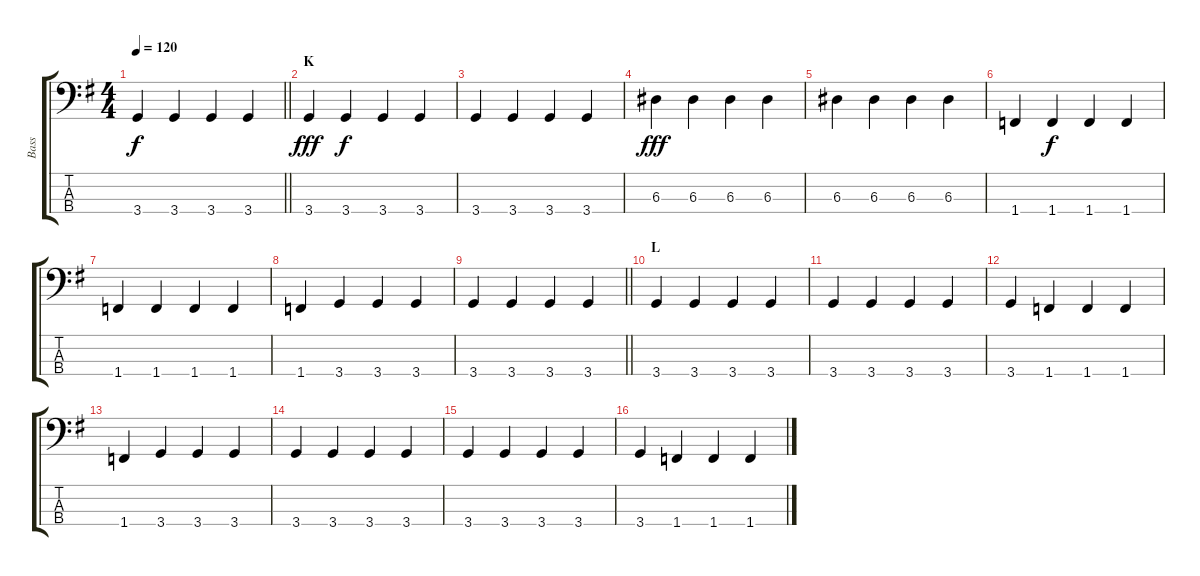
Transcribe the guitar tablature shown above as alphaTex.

\track ("Bass" "Bass") {instrument electricbassfinger}
\staff {score tabs}
\tuning (G2 D2 A1 E1) {hide}
\ts (4 4)
\tempo 120
\clef f4
\barLineRight lightlight
\ks g
3.4.4{dy f} 3.4.4 3.4.4 3.4.4 |
\section ("" "K")
3.4.4{dy fff} 3.4.4{dy f} 3.4.4 3.4.4 |
3.4.4 3.4.4 3.4.4 3.4.4 |
6.3.4{dy fff} 6.3.4 6.3.4 6.3.4 |
6.3.4 6.3.4 6.3.4 6.3.4 |
1.4.4 1.4.4{dy f} 1.4.4 1.4.4 |
1.4.4 1.4.4 1.4.4 1.4.4 |
1.4.4 3.4.4 3.4.4 3.4.4 |
\barLineRight lightlight
3.4.4 3.4.4 3.4.4 3.4.4 |
\section ("" "L")
3.4.4 3.4.4 3.4.4 3.4.4 |
3.4.4 3.4.4 3.4.4 3.4.4 |
3.4.4 1.4.4 1.4.4 1.4.4 |
1.4.4 3.4.4 3.4.4 3.4.4 |
3.4.4 3.4.4 3.4.4 3.4.4 |
3.4.4 3.4.4 3.4.4 3.4.4 |
3.4.4 1.4.4 1.4.4 1.4.4
